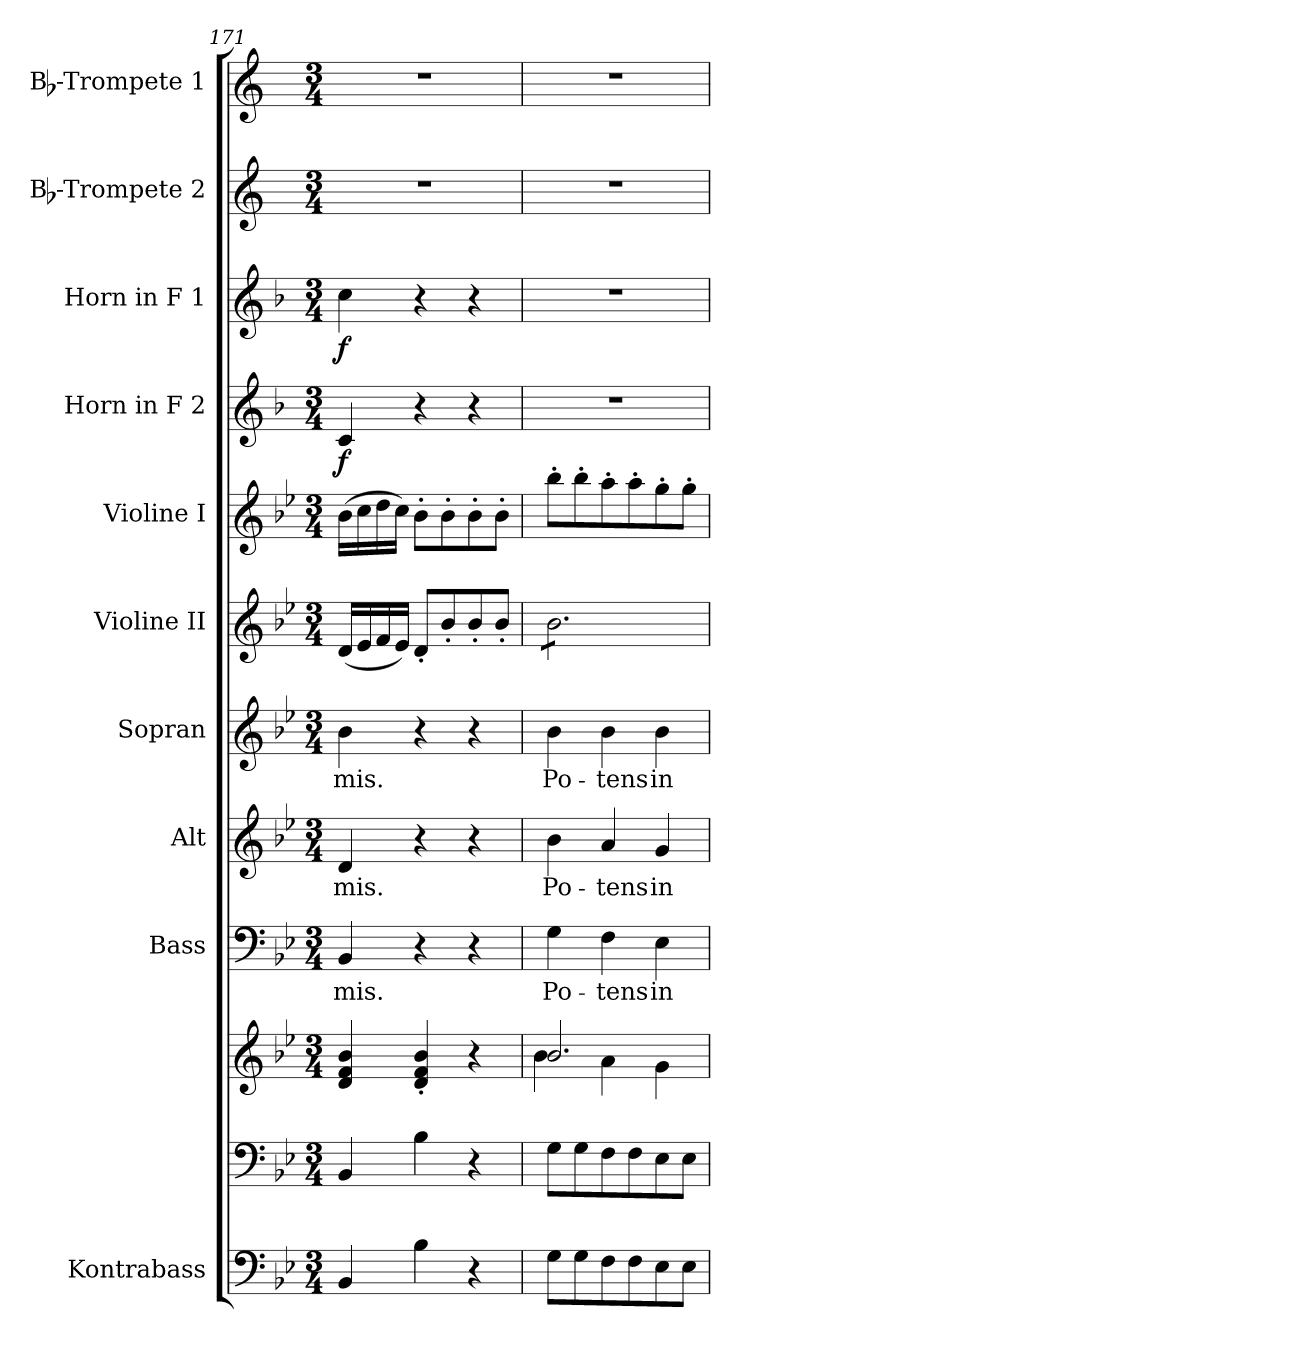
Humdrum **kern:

**kern	**kern	**kern	**kern	**text	**kern	**text	**kern	**text	**kern	**kern	**kern	**dynam	**kern	**dynam	**kern	**kern
*part11	*part10	*part10	*part9	*part9	*part8	*part8	*part7	*part7	*part6	*part5	*part4	*part4	*part3	*part3	*part2	*part1
*staff12	*staff11	*staff10	*staff9	*staff9	*staff8	*staff8	*staff7	*staff7	*staff6	*staff5	*staff4	*staff4	*staff3	*staff3	*staff2	*staff1
*I"Kontrabass	*	*	*I"Bass	*	*I"Alt	*	*I"Sopran	*	*I"Violine II	*I"Violine I	*I"Horn in F 2	*	*I"Horn in F 1	*	*I"Bb-Trompete 2	*I"Bb-Trompete 1
*I'Kb.	*	*	*I'B.	*	*I'A.	*	*I'S.	*	*I'Vl. II	*I'Vl. I	*	*	*	*	*I'Bb Trp. 2	*I'Bb Trp. 1
*clefF4	*clefF4	*clefG2	*clefF4	*	*clefG2	*	*clefG2	*	*clefG2	*clefG2	*clefG2	*	*clefG2	*	*clefG2	*clefG2
*ITrd7c12	*	*	*	*	*	*	*	*	*	*	*ITrd4c7	*	*ITrd4c7	*	*ITrd1c2	*ITrd1c2
*k[b-e-]	*k[b-e-]	*k[b-e-]	*k[b-e-]	*	*k[b-e-]	*	*k[b-e-]	*	*k[b-e-]	*k[b-e-]	*k[b-e-]	*	*k[b-e-]	*	*k[b-e-]	*k[b-e-]
*B-:	*B-:	*B-:	*B-:	*	*B-:	*	*B-:	*	*B-:	*B-:	*B-:	*	*B-:	*	*B-:	*B-:
*M3/4	*M3/4	*M3/4	*M3/4	*	*M3/4	*	*M3/4	*	*M3/4	*M3/4	*M3/4	*	*M3/4	*	*M3/4	*M3/4
=171	=171	=171	=171	=171	=171	=171	=171	=171	=171	=171	=171	=171	=171	=171	=171	=171
!	!	!	!	!LO:LY:b	!	!LO:LY:b	!	!LO:LY:b	!	!	!	!LO:DY:b	!	!LO:DY:b	!	!
4BBB-/	4BB-/	4d/ 4f/ 4b-/	4BB-/	-mis.	4d/	-mis.	4b-\	-mis.	(<16d/LL	(>16b-\LL	4F/	f	4f\	f	2.r	2.r
.	.	.	.	.	.	.	.	.	16e-/	16cc\	.	.	.	.	.	.
.	.	.	.	.	.	.	.	.	16f/	16dd\	.	.	.	.	.	.
.	.	.	.	.	.	.	.	.	16e-/JJ)	16cc\JJ)	.	.	.	.	.	.
4BB-\	4B-\	4d/'< 4f/'< 4b-/'<	4r	.	4r	.	4r	.	8d'</L	8b-'>\L	4r	.	4r	.	.	.
.	.	.	.	.	.	.	.	.	8b-'</	8b-'>\	.	.	.	.	.	.
4r	4r	4r	4r	.	4r	.	4r	.	8b-'</	8b-'>\	4r	.	4r	.	.	.
.	.	.	.	.	.	.	.	.	8b-'</J	8b-'>\J	.	.	.	.	.	.
=172	=172	=172	=172	=172	=172	=172	=172	=172	=172	=172	=172	=172	=172	=172	=172	=172
*	*	*^	*	*	*	*	*	*	*	*	*	*	*	*	*	*
!	!	!	!	!	!LO:LY:b	!	!LO:LY:b	!	!LO:LY:b	!	!	!	!	!	!	!	!
*	*	*	*	*	*	*	*	*	*	*tremolo	*	*	*	*	*	*	*
8GG\L	8G\L	2.b-/	4b-\	4G\	Po-	4b-\	Po-	4b-\	Po-	8b-\L	8bb-'>\L	2.r	.	2.r	.	2.r	2.r
8GG\	8G\	.	.	.	.	.	.	.	.	8b-\	8bb-'>\	.	.	.	.	.	.
!	!	!	!	!	!LO:LY:b	!	!LO:LY:b	!	!LO:LY:b	!	!	!	!	!	!	!	!
8FF\	8F\	.	4a\	4F\	-tens	4a/	-tens	4b-\	-tens	8b-\	8aa'>\	.	.	.	.	.	.
8FF\	8F\	.	.	.	.	.	.	.	.	8b-\	8aa'>\	.	.	.	.	.	.
!	!	!	!	!	!LO:LY:b	!	!LO:LY:b	!	!LO:LY:b	!	!	!	!	!	!	!	!
8EE-\	8E-\	.	4g\	4E-\	in	4g/	in	4b-\	in	8b-\	8gg'>\	.	.	.	.	.	.
8EE-\J	8E-\J	.	.	.	.	.	.	.	.	8b-\J	8gg'>\J	.	.	.	.	.	.
*	*	*	*	*	*	*	*	*	*	*Xtremolo	*	*	*	*	*	*	*
*	*	*v	*v	*	*	*	*	*	*	*	*	*	*	*	*	*	*
=	=	=	=	=	=	=	=	=	=	=	=	=	=	=	=	=
*-	*-	*-	*-	*-	*-	*-	*-	*-	*-	*-	*-	*-	*-	*-	*-	*-
